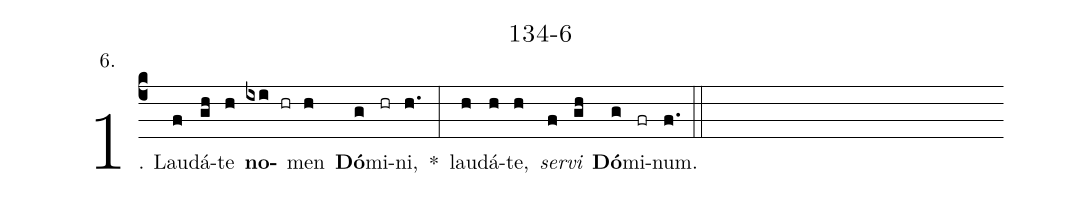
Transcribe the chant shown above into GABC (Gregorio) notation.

name: 134-6;
annotation: 6.;
%%
(c4)1. Lau(f)dá(gh)te(h) <b>no</b>(ixi hr)men(h) <b>Dó</b>(g)mi(hr)ni,(h.) *(:) lau(h)dá(h)te,(h) <i>ser</i>(f)<i>vi</i>(gh) <b>Dó</b>(g)mi(fr)num.(f.) (::)
